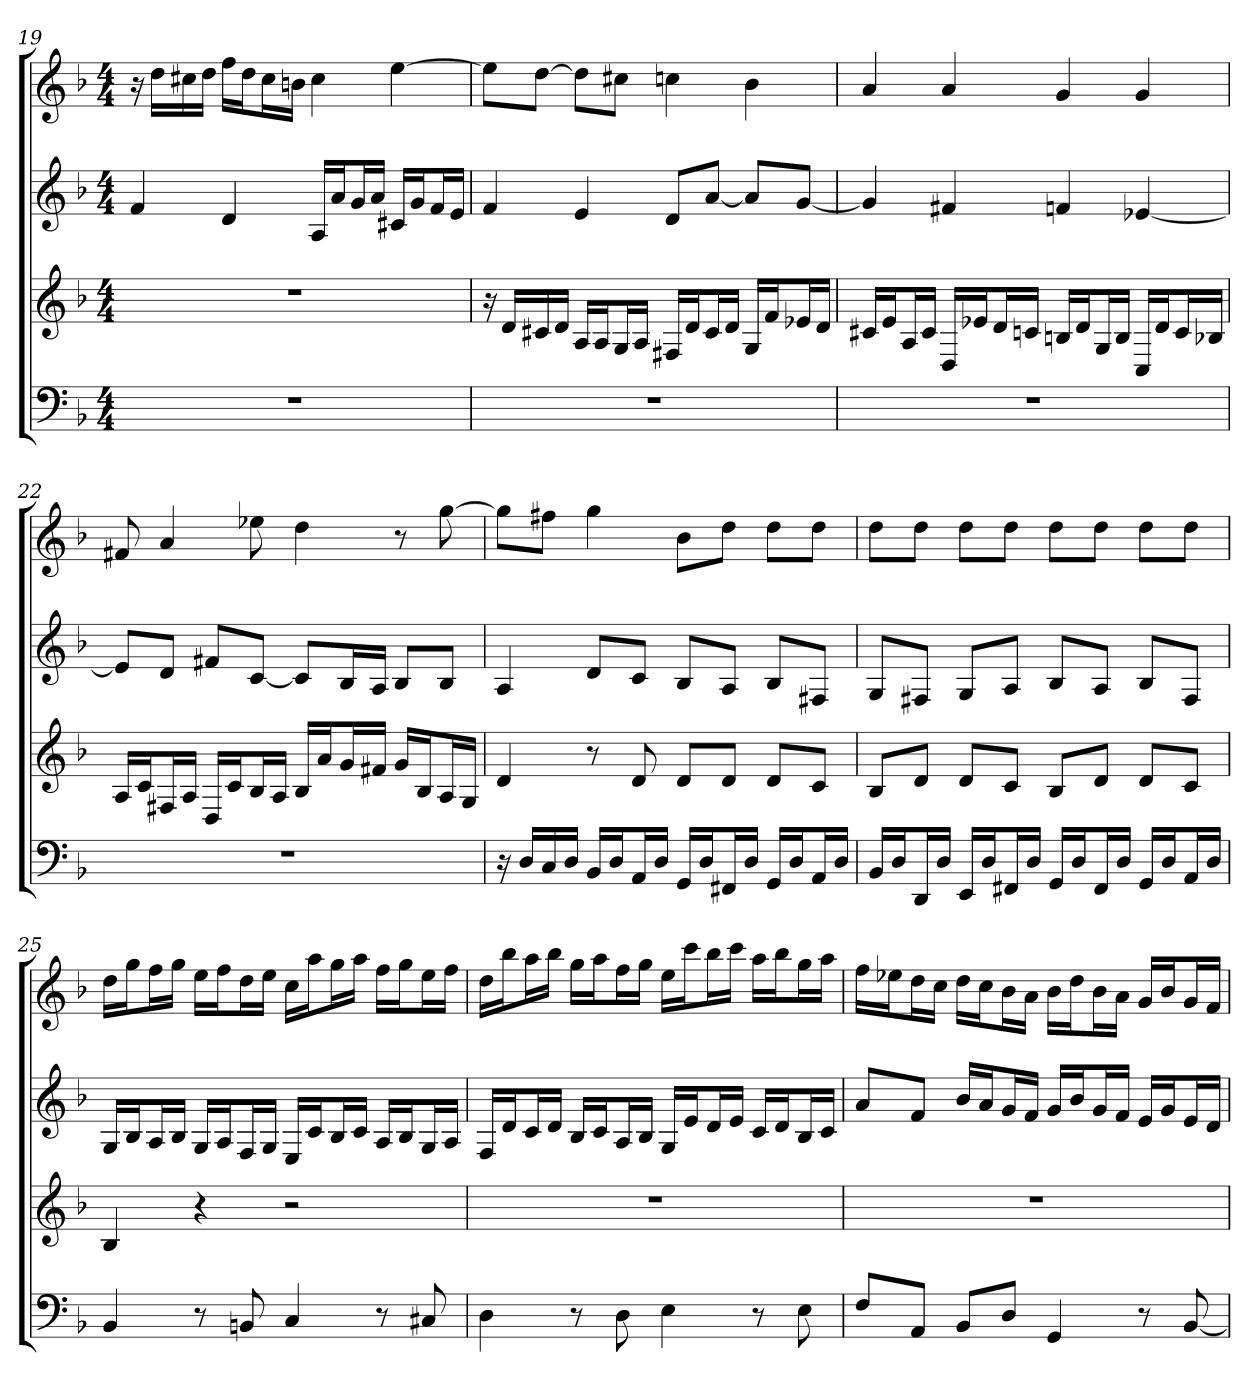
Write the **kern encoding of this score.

**kern	**kern	**kern	**kern
*part4	*part3	*part2	*part1
*staff4	*staff3	*staff2	*staff1
*k[b-]	*k[b-]	*k[b-]	*k[b-]
*M4/4	*M4/4	*M4/4	*M4/4
=19	=19	=19	=19
1r	1r	4f	16r
.	.	.	16ddLL
.	.	.	16cc#X
.	.	.	16ddJJ
.	.	4d	16ffLL
.	.	.	16ddJ
.	.	.	16cc#L
.	.	.	16bnJJ
.	.	16ALL	4cc#
.	.	16aJ	.
.	.	16gL	.
.	.	16aJJ	.
.	.	16c#XLL	[4ee
.	.	16gJ	.
.	.	16fL	.
.	.	16eJJ	.
=20	=20	=20	=20
1r	16r	4f	8eeL]
.	16dLL	.	.
.	16c#X	.	[8ddJ
.	16dJJ	.	.
.	16ALL	4e	8ddL]
.	16AJ	.	.
.	16GL	.	8cc#XJ
.	16AJJ	.	.
.	16F#XLL	8dL	4ccn
.	16dJ	.	.
.	16c#L	[8aJ	.
.	16dJJ	.	.
.	16GLL	8aL]	4b-
.	16fJ	.	.
.	16e-XL	[8gJ	.
.	16dJJ	.	.
=21	=21	=21	=21
1r	16c#XLL	4g]	4a
.	16eJ	.	.
.	16AL	.	.
.	16c#JJ	.	.
.	16DLL	4f#X	4a
.	16e-XJ	.	.
.	16dL	.	.
.	16cnJJ	.	.
.	16BnLL	4fn	4g
.	16dJ	.	.
.	16GL	.	.
.	16BJJ	.	.
.	16CLL	[4e-X	4g
.	16dJ	.	.
.	16cL	.	.
.	16B-XJJ	.	.
=22	=22	=22	=22
1r	16ALL	8e-L]	8f#X
.	16cJ	.	.
.	16F#XL	8dJ	4a
.	16AJJ	.	.
.	16DLL	8f#XL	.
.	16cJ	.	.
.	16B-L	[8cJ	8ee-X
.	16AJJ	.	.
.	16B-LL	8cL]	4dd
.	16aJ	.	.
.	16gL	16B-L	.
.	16f#XJJ	16AJJ	.
.	16gLL	8B-L	8r
.	16B-J	.	.
.	16AL	8B-J	[8gg
.	16GJJ	.	.
=23	=23	=23	=23
16r	4d	4A	8ggL]
16DLL	.	.	.
16C	.	.	8ff#XJ
16DJJ	.	.	.
16BB-LL	8r	8dL	4gg
16DJ	.	.	.
16AAL	8d	8cJ	.
16DJJ	.	.	.
16GGLL	8dL	8B-L	8b-L
16DJ	.	.	.
16FF#XL	8dJ	8AJ	8ddJ
16DJJ	.	.	.
16GGLL	8dL	8B-L	8ddL
16DJ	.	.	.
16AAL	8cJ	8F#XJ	8ddJ
16DJJ	.	.	.
=24	=24	=24	=24
16BB-LL	8B-L	8GL	8ddL
16DJ	.	.	.
16DDL	8dJ	8F#XJ	8ddJ
16DJJ	.	.	.
16EELL	8dL	8GL	8ddL
16DJ	.	.	.
16FF#XL	8cJ	8AJ	8ddJ
16DJJ	.	.	.
16GGLL	8B-L	8B-L	8ddL
16DJ	.	.	.
16FF#L	8dJ	8AJ	8ddJ
16DJJ	.	.	.
16GGLL	8dL	8B-L	8ddL
16DJ	.	.	.
16AAL	8cJ	8F#J	8ddJ
16DJJ	.	.	.
=25	=25	=25	=25
4BB-	4B-	16GLL	16ddLL
.	.	16B-J	16ggJ
.	.	16AL	16ffL
.	.	16B-JJ	16ggJJ
8r	4r	16GLL	16eeLL
.	.	16AJ	16ffJ
8BBn	.	16FL	16ddL
.	.	16GJJ	16eeJJ
4C	2r	16ELL	16ccLL
.	.	16cJ	16aaJ
.	.	16B-L	16ggL
.	.	16cJJ	16aaJJ
8r	.	16ALL	16ffLL
.	.	16B-J	16ggJ
8C#X	.	16GL	16eeL
.	.	16AJJ	16ffJJ
=26	=26	=26	=26
4D	1r	16FLL	16ddLL
.	.	16dJ	16bb-J
.	.	16cL	16aaL
.	.	16dJJ	16bb-JJ
8r	.	16B-LL	16ggLL
.	.	16cJ	16aaJ
8D	.	16AL	16ffL
.	.	16B-JJ	16ggJJ
4E	.	16GLL	16eeLL
.	.	16eJ	16cccJ
.	.	16dL	16bb-L
.	.	16eJJ	16cccJJ
8r	.	16cLL	16aaLL
.	.	16dJ	16bb-J
8E	.	16B-L	16ggL
.	.	16cJJ	16aaJJ
=27	=27	=27	=27
8FL	1r	8aL	16ffLL
.	.	.	16ee-XJ
8AAJ	.	8fJ	16ddL
.	.	.	16ccJJ
8BB-L	.	16b-LL	16ddLL
.	.	16aJ	16ccJ
8DJ	.	16gL	16b-L
.	.	16fJJ	16aJJ
4GG	.	16gLL	16b-LL
.	.	16b-J	16ddJ
.	.	16gL	16b-L
.	.	16fJJ	16aJJ
8r	.	16eLL	16gLL
.	.	16gJ	16b-J
[8BB-	.	16eL	16gL
.	.	16dJJ	16fJJ
=	=	=	=
*-	*-	*-	*-
